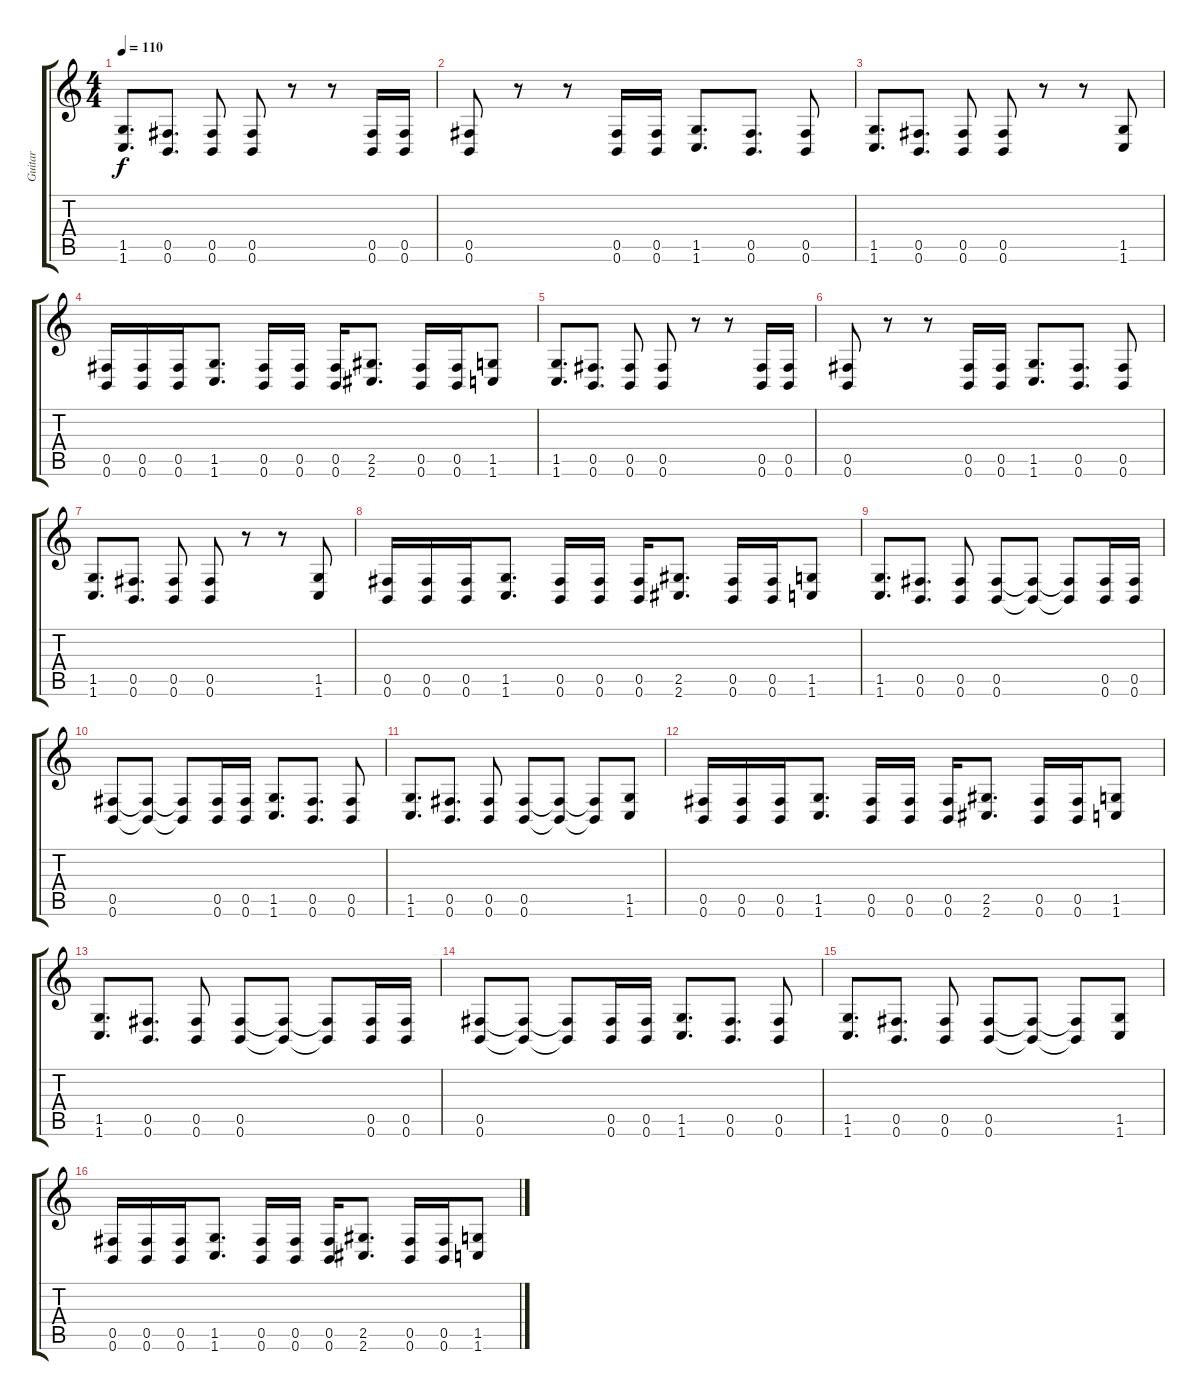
\track ("Guitar" "Guitar") {instrument overdrivenguitar}
\staff {score tabs}
\tuning (Db4 Ab3 E3 B2 Gb2 B1) {hide}
\ts (4 4)
\tempo 110
\clef g2
\ks c
(1.5 1.6).8{d dy f} (0.5 0.6).8{d} (0.5 0.6).8 (0.5 0.6).8 r.8 r.8 (0.5 0.6).16 (0.5 0.6).16 |
(0.5 0.6).8 r.8 r.8 (0.5 0.6).16 (0.5 0.6).16 (1.5 1.6).8{d} (0.5 0.6).8{d} (0.5 0.6).8 |
(1.5 1.6).8{d} (0.5 0.6).8{d} (0.5 0.6).8 (0.5 0.6).8 r.8 r.8 (1.5 1.6).8 |
(0.5 0.6).16 (0.5 0.6).16 (0.5 0.6).16 (1.5 1.6).8{d} (0.5 0.6).16 (0.5 0.6).16 (0.5 0.6).16 (2.5 2.6).8{d} (0.5 0.6).16 (0.5 0.6).16 (1.5 1.6).8 |
(1.5 1.6).8{d} (0.5 0.6).8{d} (0.5 0.6).8 (0.5 0.6).8 r.8 r.8 (0.5 0.6).16 (0.5 0.6).16 |
(0.5 0.6).8 r.8 r.8 (0.5 0.6).16 (0.5 0.6).16 (1.5 1.6).8{d} (0.5 0.6).8{d} (0.5 0.6).8 |
(1.5 1.6).8{d} (0.5 0.6).8{d} (0.5 0.6).8 (0.5 0.6).8 r.8 r.8 (1.5 1.6).8 |
(0.5 0.6).16 (0.5 0.6).16 (0.5 0.6).16 (1.5 1.6).8{d} (0.5 0.6).16 (0.5 0.6).16 (0.5 0.6).16 (2.5 2.6).8{d} (0.5 0.6).16 (0.5 0.6).16 (1.5 1.6).8 |
(1.5 1.6).8{d} (0.5 0.6).8{d} (0.5 0.6).8 (0.5 0.6).8 (0.5{t} 0.6{t}).8 (0.5{t} 0.6{t}).8 (0.5 0.6).16 (0.5 0.6).16 |
(0.5 0.6).8 (0.5{t} 0.6{t}).8 (0.5{t} 0.6{t}).8 (0.5 0.6).16 (0.5 0.6).16 (1.5 1.6).8{d} (0.5 0.6).8{d} (0.5 0.6).8 |
(1.5 1.6).8{d} (0.5 0.6).8{d} (0.5 0.6).8 (0.5 0.6).8 (0.5{t} 0.6{t}).8 (0.5{t} 0.6{t}).8 (1.5 1.6).8 |
(0.5 0.6).16 (0.5 0.6).16 (0.5 0.6).16 (1.5 1.6).8{d} (0.5 0.6).16 (0.5 0.6).16 (0.5 0.6).16 (2.5 2.6).8{d} (0.5 0.6).16 (0.5 0.6).16 (1.5 1.6).8 |
(1.5 1.6).8{d} (0.5 0.6).8{d} (0.5 0.6).8 (0.5 0.6).8 (0.5{t} 0.6{t}).8 (0.5{t} 0.6{t}).8 (0.5 0.6).16 (0.5 0.6).16 |
(0.5 0.6).8 (0.5{t} 0.6{t}).8 (0.5{t} 0.6{t}).8 (0.5 0.6).16 (0.5 0.6).16 (1.5 1.6).8{d} (0.5 0.6).8{d} (0.5 0.6).8 |
(1.5 1.6).8{d} (0.5 0.6).8{d} (0.5 0.6).8 (0.5 0.6).8 (0.5{t} 0.6{t}).8 (0.5{t} 0.6{t}).8 (1.5 1.6).8 |
(0.5 0.6).16 (0.5 0.6).16 (0.5 0.6).16 (1.5 1.6).8{d} (0.5 0.6).16 (0.5 0.6).16 (0.5 0.6).16 (2.5 2.6).8{d} (0.5 0.6).16 (0.5 0.6).16 (1.5 1.6).8
